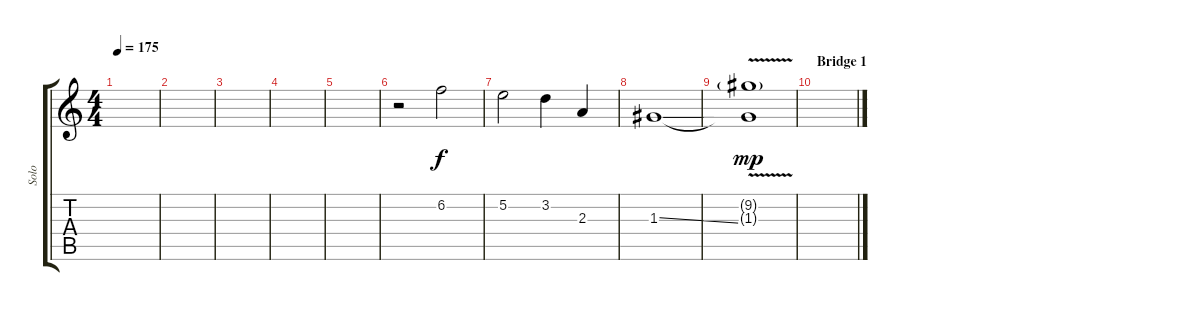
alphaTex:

\track ("Solo" "Solo") {instrument distortionguitar}
\staff {score tabs}
\tuning (E4 B3 G3 D3 A2 E2) {hide}
\ts (4 4)
\tempo 175
\clef g2
\ks c
|
|
|
|
|
r.2 6.2.2 |
5.2.2 3.2.4 2.3.4 |
1.3{ss}.1 |
(9.2{v g} 1.3{t}).1{dy mp} |
\section ("" "Bridge 1")
